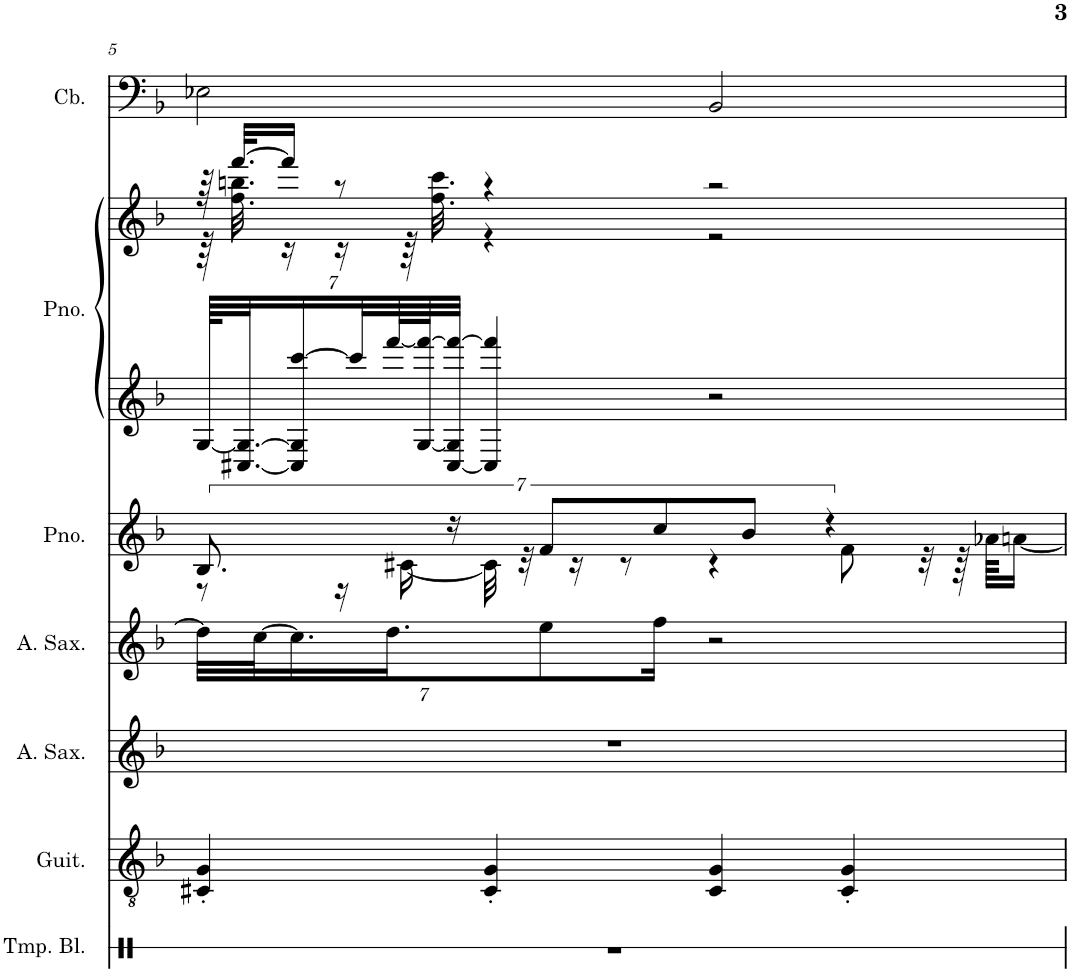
**kern	**kern	**kern	**kern	**kern	**kern	**kern	**kern
*part7	*part6	*part5	*part4	*part3	*part2	*part2	*part1
*staff8	*staff7	*staff6	*staff5	*staff4	*staff3	*staff2	*staff1
*I"Temple Blocks	*I"Classical Guitar, Guitar / Nylon guitar	*I"Alto Saxophone, 2nd Solo / Alto sax	*I"Alto Saxophone, 1st Solo / Alto sax	*I"Piano, Melody / Acoustic piano 1	*I"Piano, Piano / Acoustic paino 1	*	*I"Contrabass, Bass / Acoustic bass
*I'Tmp. Bl.	*I'Guit.	*I'A. Sax.	*I'A. Sax.	*I'Pno.	*I'Pno.	*	*I'Cb.
!!LO:PB:g=z
*clefX	*clefGv2	*clefG2	*clefG2	*clefG2	*clefG2	*clefG2	*clefF4
*	*	*Trd5c9	*Trd5c9	*	*	*	*Trd7c12
*k[]	*k[b-]	*k[b-]	*k[b-]	*k[b-]	*k[b-]	*k[b-]	*k[b-]
*M4/4	*M4/4	*M4/4	*M4/4	*M4/4	*M4/4	*M4/4	*M4/4
*	*	*	*Xbrackettup	*	*Xbrackettup	*	*
=5	=5	=5	=5	=5	=5	=5	=5
*	*	*	*	*^	*	*^	*
1r	4C#X/' 4G/'	1r	28dd\LLL]	7.B-/	8r	[56G/KLLL	64r	64r	2E-X\
.	.	.	.	.	.	.	[32.fff/KLL	32.ff\ 32.bbn\	.
.	.	.	.	.	.	[28.C#X/ 28.G/_J	.	.	.
.	.	.	[28cc\J	.	.	.	.	.	.
.	.	.	.	.	.	.	16fff/JJ]	16r	.
.	.	.	14.cc\]	.	.	14C#/] 14G/] [14ccc/	.	.	.
.	.	.	.	.	16r	.	8r	16r	.
.	.	.	.	.	.	28ccc/L]	.	.	.
.	.	.	14.dd\J	.	.	[56fff/L	.	.	.
.	.	.	.	.	[16c#X\	.	.	64r	.
.	.	.	.	.	.	[56G/ 56fff/_J	.	.	.
.	.	.	.	.	.	.	.	32.ff\ 32.ccc\	.
.	.	.	.	14r	.	[28C#/ 28G/] 28fff/_JJJ	.	.	.
.	4C#/' 4G/'	.	.	.	32c#\]	4C#/] 4fff/]	4r	4r	.
.	.	.	.	.	32r	.	.	.	.
.	.	.	7ee\	7f/L	.	.	.	.	.
.	.	.	.	.	16r	.	.	.	.
.	.	.	.	.	8r	.	.	.	.
.	.	.	14ff\Jk	7cc/	.	.	.	.	.
.	4C#/ 4G/	.	2r	.	4r	2r	2r	2r	2BB-/
.	.	.	.	7b-/J	.	.	.	.	.
.	.	.	.	7%2r	.	.	.	.	.
.	4C#/' 4G/'	.	.	.	8f\	.	.	.	.
.	.	.	.	.	32r	.	.	.	.
.	.	.	.	.	64r	.	.	.	.
.	.	.	.	.	64a-X\KKLL	.	.	.	.
.	.	.	.	.	[16an\JJ	.	.	.	.
*	*	*	*	*v	*v	*	*v	*v	*
=	=	=	=	=	=	=	=
*-	*-	*-	*-	*-	*-	*-	*-
